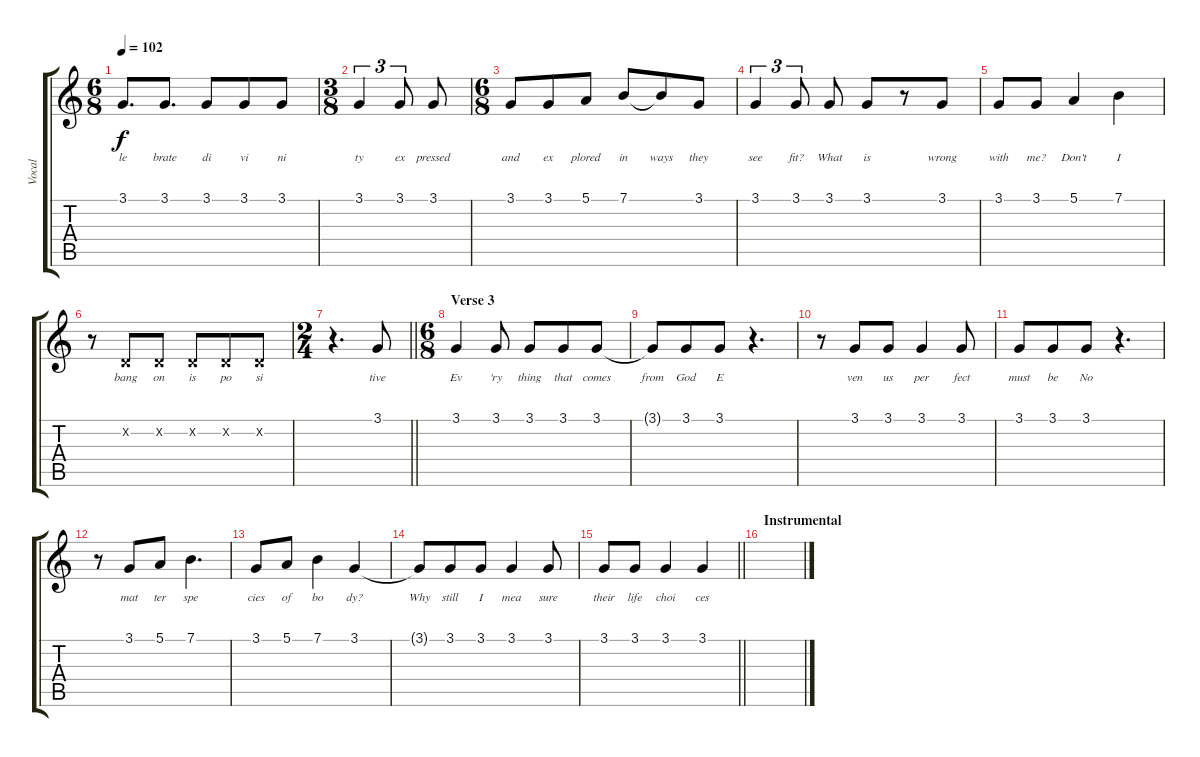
\track ("Vocal" "Vocal") {instrument acousticgrandpiano}
\staff {score tabs}
\tuning (E4 B3 G3 D3 A2 E2) {hide}
\ts (6 8)
\tempo 102
\clef g2
\ks c
3.1.8{d lyrics (0 "le") lyrics (1 "") lyrics (2 "") lyrics (3 "") lyrics (4 "") dy f} 3.1.8{d lyrics (0 "brate") lyrics (1 "") lyrics (2 "") lyrics (3 "") lyrics (4 "")} 3.1.8{lyrics (0 "di") lyrics (1 "") lyrics (2 "") lyrics (3 "") lyrics (4 "")} 3.1.8{lyrics (0 "vi") lyrics (1 "") lyrics (2 "") lyrics (3 "") lyrics (4 "")} 3.1.8{lyrics (0 "ni") lyrics (1 "") lyrics (2 "") lyrics (3 "") lyrics (4 "")} |
\ts (3 8)
3.1.4{tu (3 2) lyrics (0 "ty") lyrics (1 "") lyrics (2 "") lyrics (3 "") lyrics (4 "")} 3.1.8{tu (3 2) lyrics (0 "ex") lyrics (1 "") lyrics (2 "") lyrics (3 "") lyrics (4 "")} 3.1.8{lyrics (0 "pressed") lyrics (1 "") lyrics (2 "") lyrics (3 "") lyrics (4 "")} |
\ts (6 8)
3.1.8{lyrics (0 "and") lyrics (1 "") lyrics (2 "") lyrics (3 "") lyrics (4 "")} 3.1.8{lyrics (0 "ex") lyrics (1 "") lyrics (2 "") lyrics (3 "") lyrics (4 "")} 5.1.8{lyrics (0 "plored") lyrics (1 "") lyrics (2 "") lyrics (3 "") lyrics (4 "")} 7.1.8{lyrics (0 "in") lyrics (1 "") lyrics (2 "") lyrics (3 "") lyrics (4 "")} 7.1{t}.8{lyrics (0 "ways") lyrics (1 "") lyrics (2 "") lyrics (3 "") lyrics (4 "")} 3.1.8{lyrics (0 "they") lyrics (1 "") lyrics (2 "") lyrics (3 "") lyrics (4 "")} |
3.1.4{tu (3 2) lyrics (0 "see") lyrics (1 "") lyrics (2 "") lyrics (3 "") lyrics (4 "")} 3.1.8{tu (3 2) lyrics (0 "fit?") lyrics (1 "") lyrics (2 "") lyrics (3 "") lyrics (4 "")} 3.1.8{lyrics (0 "What") lyrics (1 "") lyrics (2 "") lyrics (3 "") lyrics (4 "")} 3.1.8{lyrics (0 "is") lyrics (1 "") lyrics (2 "") lyrics (3 "") lyrics (4 "")} r.8 3.1.8{lyrics (0 "wrong") lyrics (1 "") lyrics (2 "") lyrics (3 "") lyrics (4 "")} |
3.1.8{lyrics (0 "with") lyrics (1 "") lyrics (2 "") lyrics (3 "") lyrics (4 "")} 3.1.8{lyrics (0 "me?") lyrics (1 "") lyrics (2 "") lyrics (3 "") lyrics (4 "")} 5.1.4{lyrics (0 "Don't") lyrics (1 "") lyrics (2 "") lyrics (3 "") lyrics (4 "")} 7.1.4{lyrics (0 "I") lyrics (1 "") lyrics (2 "") lyrics (3 "") lyrics (4 "")} |
r.8 3.2{x}.8{lyrics (0 "bang") lyrics (1 "") lyrics (2 "") lyrics (3 "") lyrics (4 "")} 3.2{x}.8{lyrics (0 "on") lyrics (1 "") lyrics (2 "") lyrics (3 "") lyrics (4 "")} 3.2{x}.8{lyrics (0 "is") lyrics (1 "") lyrics (2 "") lyrics (3 "") lyrics (4 "")} 3.2{x}.8{lyrics (0 "po") lyrics (1 "") lyrics (2 "") lyrics (3 "") lyrics (4 "")} 3.2{x}.8{lyrics (0 "si") lyrics (1 "") lyrics (2 "") lyrics (3 "") lyrics (4 "")} |
\ts (2 4)
\barLineRight lightlight
r.4{d} 3.1.8{lyrics (0 "tive") lyrics (1 "") lyrics (2 "") lyrics (3 "") lyrics (4 "")} |
\ts (6 8)
\section ("" "Verse 3")
3.1.4{lyrics (0 "Ev") lyrics (1 "") lyrics (2 "") lyrics (3 "") lyrics (4 "")} 3.1.8{lyrics (0 "'ry") lyrics (1 "") lyrics (2 "") lyrics (3 "") lyrics (4 "")} 3.1.8{lyrics (0 "thing") lyrics (1 "") lyrics (2 "") lyrics (3 "") lyrics (4 "")} 3.1.8{lyrics (0 "that") lyrics (1 "") lyrics (2 "") lyrics (3 "") lyrics (4 "")} 3.1.8{lyrics (0 "comes") lyrics (1 "") lyrics (2 "") lyrics (3 "") lyrics (4 "")} |
3.1{t}.8{lyrics (0 "from") lyrics (1 "") lyrics (2 "") lyrics (3 "") lyrics (4 "")} 3.1.8{lyrics (0 "God") lyrics (1 "") lyrics (2 "") lyrics (3 "") lyrics (4 "")} 3.1.8{lyrics (0 "E") lyrics (1 "") lyrics (2 "") lyrics (3 "") lyrics (4 "")} r.4{d} |
r.8 3.1.8{lyrics (0 "ven") lyrics (1 "") lyrics (2 "") lyrics (3 "") lyrics (4 "")} 3.1.8{lyrics (0 "us") lyrics (1 "") lyrics (2 "") lyrics (3 "") lyrics (4 "")} 3.1.4{lyrics (0 "per") lyrics (1 "") lyrics (2 "") lyrics (3 "") lyrics (4 "")} 3.1.8{lyrics (0 "fect") lyrics (1 "") lyrics (2 "") lyrics (3 "") lyrics (4 "")} |
3.1.8{lyrics (0 "must") lyrics (1 "") lyrics (2 "") lyrics (3 "") lyrics (4 "")} 3.1.8{lyrics (0 "be") lyrics (1 "") lyrics (2 "") lyrics (3 "") lyrics (4 "")} 3.1.8{lyrics (0 "No") lyrics (1 "") lyrics (2 "") lyrics (3 "") lyrics (4 "")} r.4{d} |
r.8 3.1.8{lyrics (0 "mat") lyrics (1 "") lyrics (2 "") lyrics (3 "") lyrics (4 "")} 5.1.8{lyrics (0 "ter") lyrics (1 "") lyrics (2 "") lyrics (3 "") lyrics (4 "")} 7.1.4{d lyrics (0 "spe") lyrics (1 "") lyrics (2 "") lyrics (3 "") lyrics (4 "")} |
3.1.8{lyrics (0 "cies") lyrics (1 "") lyrics (2 "") lyrics (3 "") lyrics (4 "")} 5.1.8{lyrics (0 "of") lyrics (1 "") lyrics (2 "") lyrics (3 "") lyrics (4 "")} 7.1.4{lyrics (0 "bo") lyrics (1 "") lyrics (2 "") lyrics (3 "") lyrics (4 "")} 3.1.4{lyrics (0 "dy?") lyrics (1 "") lyrics (2 "") lyrics (3 "") lyrics (4 "")} |
3.1{t}.8{lyrics (0 "Why") lyrics (1 "") lyrics (2 "") lyrics (3 "") lyrics (4 "")} 3.1.8{lyrics (0 "still") lyrics (1 "") lyrics (2 "") lyrics (3 "") lyrics (4 "")} 3.1.8{lyrics (0 "I") lyrics (1 "") lyrics (2 "") lyrics (3 "") lyrics (4 "")} 3.1.4{lyrics (0 "mea") lyrics (1 "") lyrics (2 "") lyrics (3 "") lyrics (4 "")} 3.1.8{lyrics (0 "sure") lyrics (1 "") lyrics (2 "") lyrics (3 "") lyrics (4 "")} |
\barLineRight lightlight
3.1.8{lyrics (0 "their") lyrics (1 "") lyrics (2 "") lyrics (3 "") lyrics (4 "")} 3.1.8{lyrics (0 "life") lyrics (1 "") lyrics (2 "") lyrics (3 "") lyrics (4 "")} 3.1.4{lyrics (0 "choi") lyrics (1 "") lyrics (2 "") lyrics (3 "") lyrics (4 "")} 3.1.4{lyrics (0 "ces") lyrics (1 "") lyrics (2 "") lyrics (3 "") lyrics (4 "")} |
\section ("" "Instrumental")
